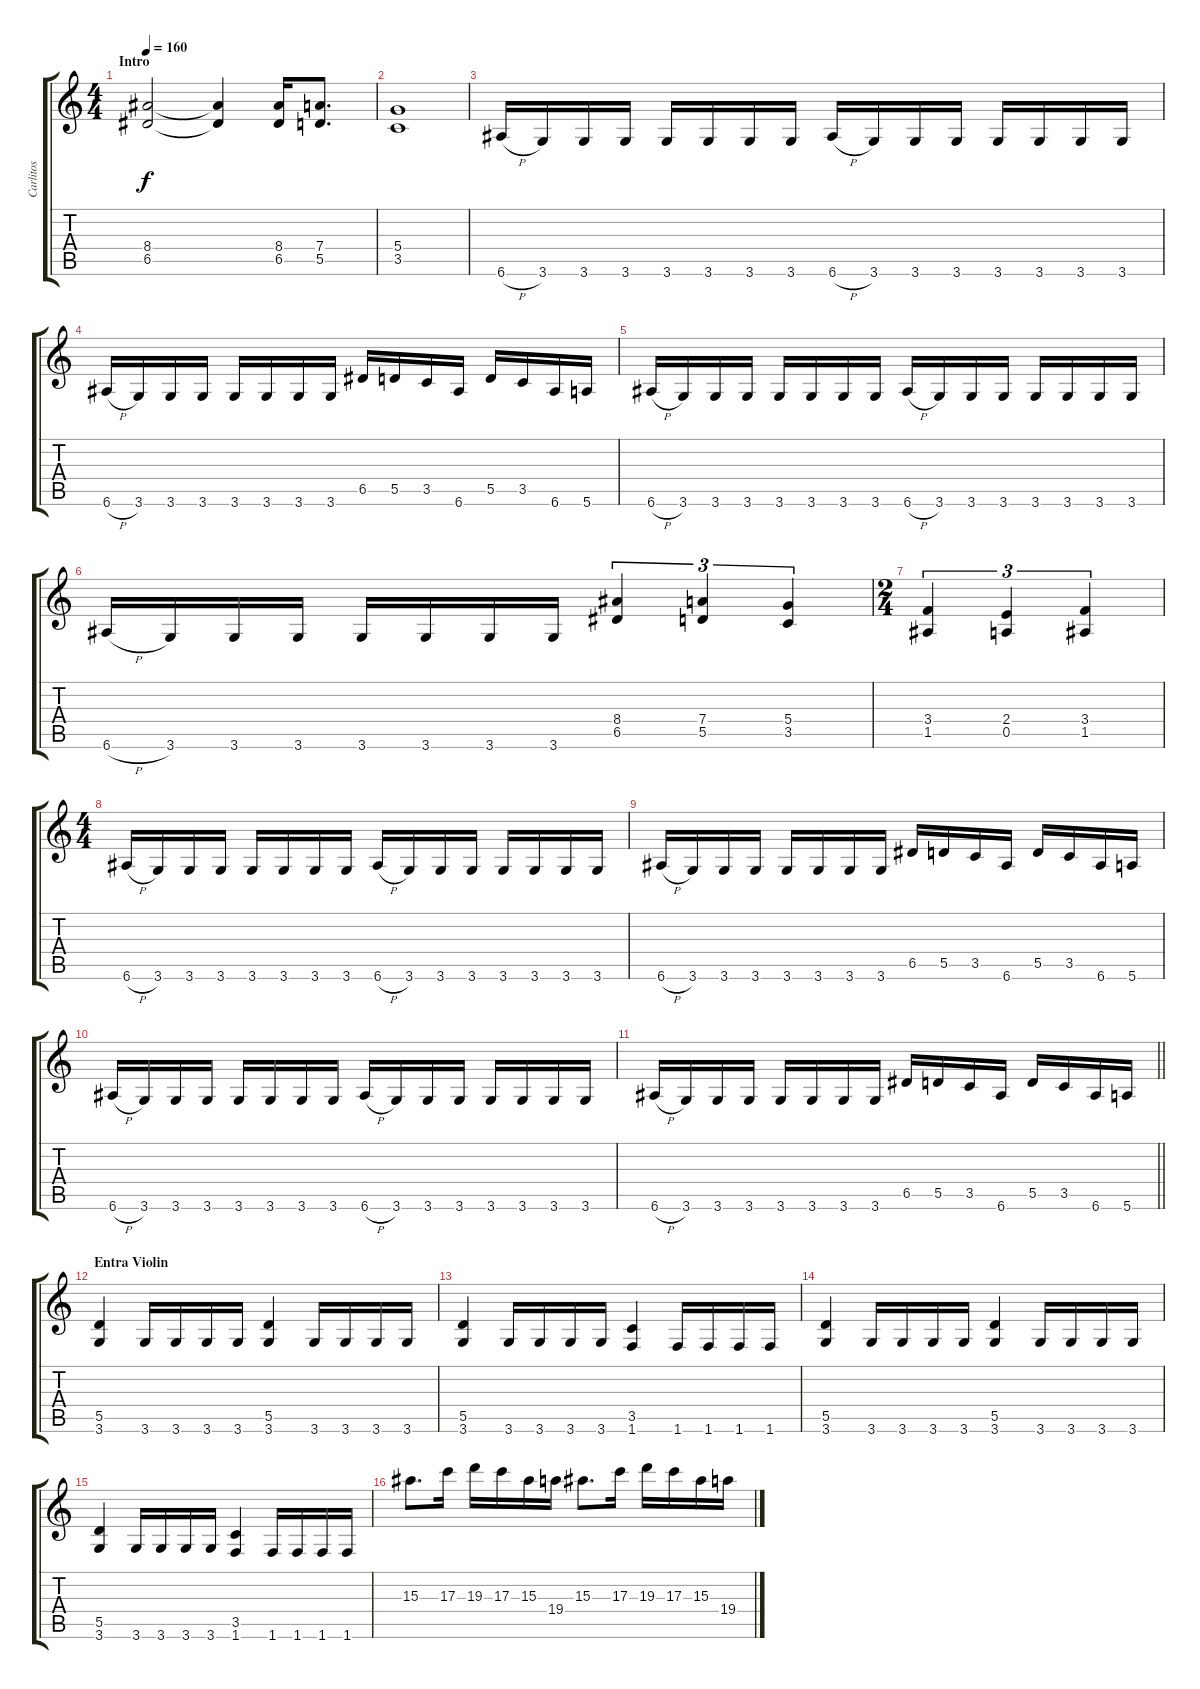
\track ("Carlitos" "Carlitos") {instrument distortionguitar}
\staff {score tabs}
\tuning (E4 B3 G3 D3 A2 E2) {hide}
\ts (4 4)
\section ("" "Intro")
\tempo 160
\clef g2
\ks c
(8.4 6.5).2{dy f instrument distortionguitar} (8.4{t} 6.5{t}).4 (8.4 6.5).16 (7.4 5.5).8{d} |
(5.4 3.5).1 |
6.6{h}.16 3.6.16 3.6.16 3.6.16 3.6.16 3.6.16 3.6.16 3.6.16 6.6{h}.16 3.6.16 3.6.16 3.6.16 3.6.16 3.6.16 3.6.16 3.6.16 |
6.6{h}.16 3.6.16 3.6.16 3.6.16 3.6.16 3.6.16 3.6.16 3.6.16 6.5.16 5.5.16 3.5.16 6.6.16 5.5.16 3.5.16 6.6.16 5.6.16 |
6.6{h}.16 3.6.16 3.6.16 3.6.16 3.6.16 3.6.16 3.6.16 3.6.16 6.6{h}.16 3.6.16 3.6.16 3.6.16 3.6.16 3.6.16 3.6.16 3.6.16 |
6.6{h}.16 3.6.16 3.6.16 3.6.16 3.6.16 3.6.16 3.6.16 3.6.16 (8.4 6.5).4{tu (3 2)} (7.4 5.5).4{tu (3 2)} (5.4 3.5).4{tu (3 2)} |
\ts (2 4)
(3.4 1.5).4{tu (3 2)} (2.4 0.5).4{tu (3 2)} (3.4 1.5).4{tu (3 2)} |
\ts (4 4)
6.6{h}.16 3.6.16 3.6.16 3.6.16 3.6.16 3.6.16 3.6.16 3.6.16 6.6{h}.16 3.6.16 3.6.16 3.6.16 3.6.16 3.6.16 3.6.16 3.6.16 |
6.6{h}.16 3.6.16 3.6.16 3.6.16 3.6.16 3.6.16 3.6.16 3.6.16 6.5.16 5.5.16 3.5.16 6.6.16 5.5.16 3.5.16 6.6.16 5.6.16 |
6.6{h}.16 3.6.16 3.6.16 3.6.16 3.6.16 3.6.16 3.6.16 3.6.16 6.6{h}.16 3.6.16 3.6.16 3.6.16 3.6.16 3.6.16 3.6.16 3.6.16 |
\barLineRight lightlight
6.6{h}.16 3.6.16 3.6.16 3.6.16 3.6.16 3.6.16 3.6.16 3.6.16 6.5.16 5.5.16 3.5.16 6.6.16 5.5.16 3.5.16 6.6.16 5.6.16 |
\section ("" "Entra Violin")
(5.5 3.6).4 3.6.16 3.6.16 3.6.16 3.6.16 (5.5 3.6).4 3.6.16 3.6.16 3.6.16 3.6.16 |
(5.5 3.6).4 3.6.16 3.6.16 3.6.16 3.6.16 (3.5 1.6).4 1.6.16 1.6.16 1.6.16 1.6.16 |
(5.5 3.6).4 3.6.16 3.6.16 3.6.16 3.6.16 (5.5 3.6).4 3.6.16 3.6.16 3.6.16 3.6.16 |
(5.5 3.6).4 3.6.16 3.6.16 3.6.16 3.6.16 (3.5 1.6).4 1.6.16 1.6.16 1.6.16 1.6.16 |
15.3.8{d} 17.3.16 19.3.16 17.3.16 15.3.16 19.4.16 15.3.8{d} 17.3.16 19.3.16 17.3.16 15.3.16 19.4.16
